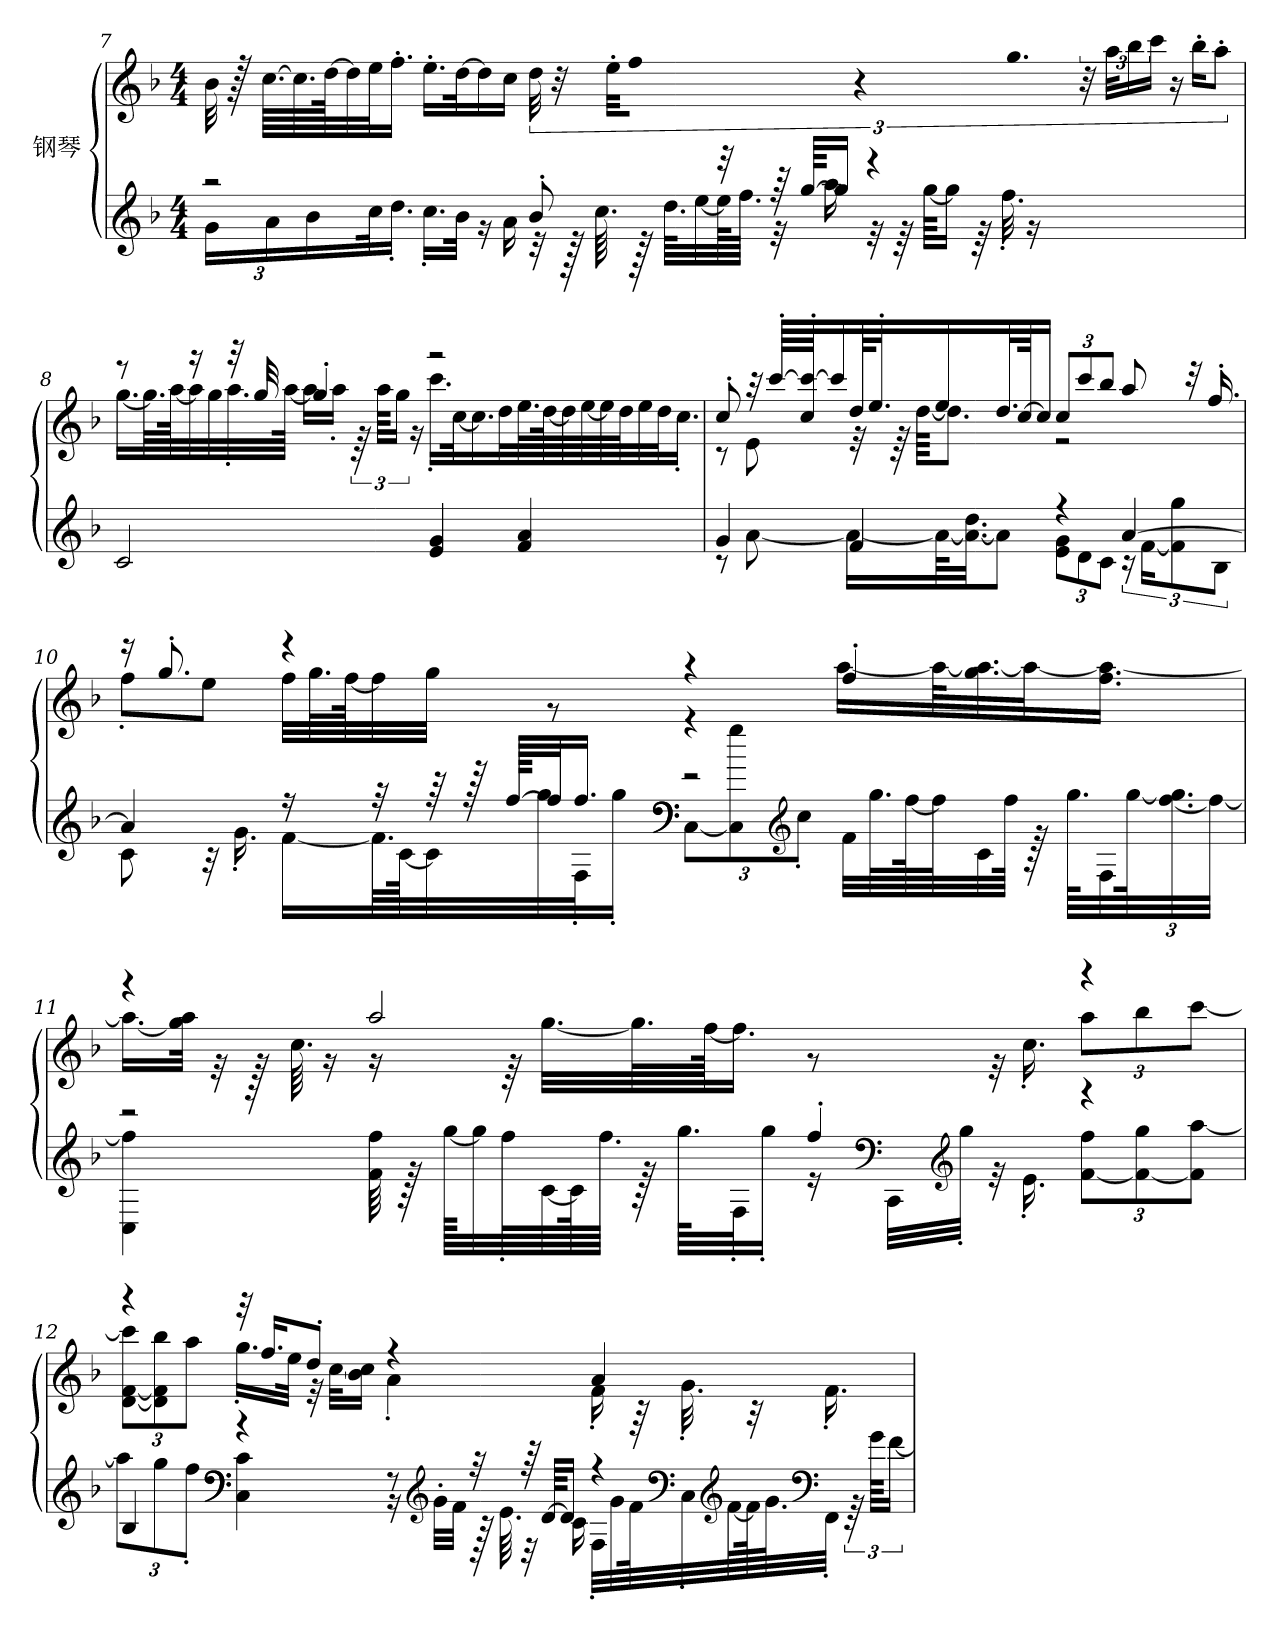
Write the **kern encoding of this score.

**kern	**kern
*part1	*part1
*staff2	*staff1
*I"钢琴	*
!!LO:LB:g=z
*clefG2	*clefG2
*k[b-]	*k[b-]
*M4/4	*M4/4
=7	=7
*^	*
*	*Xbrackettup	*
2r	24g\LL	32b-\
.	.	128r
.	.	[64.cc\LLLL
.	24a\	.
.	.	64.cc\]
.	24b-\	.
.	.	[128dd\JK
.	.	32dd\]
.	32cc\K	32ee\J
.	16.dd'\JJ	16.ff'\JJ
.	16.cc'\LL	16.ee'\LL
.	32b-\JJk	[32dd\K
.	16r	16dd\]
.	16a\	16cc\JJ
8b-'/	32r	48dd\
.	.	48r
.	128r	.
.	64.cc\	.
.	.	48ee'\LLL
.	128r	32ff\JJJ
.	64.dd\KLLL	.
.	[32ee\	128r
.	.	64.gg\
32r	128ee\KL]	48r
.	64.ff\JJJJ	.
.	.	48aa\KLL
64r	32r	.
.	.	24bb-\
[64gg/KKLL	.	.
16gg/JJ]	16aa\	.
.	.	24ccc\JJ
4r	32r	16r
.	64r	.
.	[64gg\KKLL	.
.	16gg\JJ]	16bb-'\KL
.	64r	8aa'\J
.	32.ff'\	.
.	16r	.
*v	*v	*
!!LO:LB:g=z
=8	=8
*	*^
2c/	8r	[16.gg\LL
.	.	64.gg\LL]
.	.	[128aa\JK
.	16r	32aa\]
.	.	32gg\
.	32r	32.aa'\
.	32gg/	.
.	.	[64aa\JJJk
.	4gg'/	16aa\LL]
.	.	16aa'\JJ
.	.	96r
.	.	96aa\KKLL
.	.	24gg\JJ
.	.	16r
4e/ 4g/	2r	16.ccc'\LL
.	.	[32cc\K
.	.	16.cc\]
.	.	32dd\L
4f/ 4a/	.	64.ee\L
.	.	[128dd\K
.	.	64dd\]
.	.	[64ee\
.	.	64ee\]
.	.	64dd\J
.	.	32ee\
.	.	32dd\J
.	.	16.cc'\JJ
!!LO:PB:g=z	!!
=9	=9	=9
*^	*	*
4g/	8r	8cc'/	8r
.	[8a\	32r	8e\
.	.	[64ccc'/LLLL	.
.	.	64cc/' 64ccc/_'JJ	.
.	.	16ccc/]	.
4f/	16a\LL_	64dd/KL	32r
.	.	32.ee'/J	.
.	.	.	64r
.	.	.	[64dd\KKKL
.	64a\KL_	16ee/	8.dd\J]
.	32.a\_ 32.dd\JJ	.	.
.	8a\J]	32.dd/L	.
.	.	[64cc/JK	.
.	.	16cc/JJ]	.
*	*	*Xbrackettup	*
4r	12e\ 12g\L	12cc/L	2r
.	12d\	12ccc/	.
.	12c\J	12bb-/J	.
*	*brackettup	*	*
[4a/	24r	8aa/	.
.	[24f\KL	.	.
.	12f\] 12gg\	.	.
.	.	32r	.
.	.	16.ff'/	.
.	12B-\J	.	.
!!LO:LB:g=z	!!
=10	=10	=10	=10
4a/]	8c\	16r	8ff'\L
.	.	8.gg'/	.
.	32r	.	8ee\J
.	16.g'\	.	.
16r	[16f\LL	4r	32ff\LLL
.	.	.	64.gg\L
.	.	.	[128ff\JK
32r	64.f\LL]	.	32ff\]
.	[128c\JK	.	.
64r	32c\]	.	32gg\JJJ
128r	.	.	.
[128ff/KKLLL	.	.	.
32ff/J]	32gg\	.	8r
16.ff/JJ	32F'\J	.	.
.	16gg'\JJ	.	.
*clefF4	*	*	*
*	*Xbrackettup	*	*
2r	[12C\L	4r	4r
.	12C\] 12gg\	.	.
*clefG2	*	*	*
.	12cc'\J	.	.
.	32f\LLL	4ff'/	[16aa\LL
.	64.gg\L	.	.
.	[128ff\K	.	.
.	64ff\J]	.	64aa\KL_
.	32c\	.	32.gg\ 32.aa\_
.	64ff\JJJk	.	.
.	128r	.	32aa\J_
.	64.gg\KLLL	.	.
.	32F\	.	16.ff\ 16.aa\_JJ
.	[96gg\K	.	.
.	[48.ff\ 48.gg\]	.	.
.	48ff\JJJ_	.	.
!!LO:LB:g=z	!!
=11	=11	=11	=11
2r	4C\ 4ff\]	4r	16.aa\LL_
.	.	.	32gg\ 32aa\]JJk
.	.	.	32r
.	.	.	128r
.	.	.	64.cc\
.	.	.	16r
.	64f\ 64ff\	2aa/	16r
.	128r	.	.
.	[128gg\KKLLL	.	.
.	32gg\]	.	.
.	64ff'\L	.	64r
.	[64c\	.	[32.gg\LLL
.	128c\K]	.	.
.	64.ff\JJJJ	.	.
.	128r	.	64.gg\L]
.	64.gg\KLLL	.	.
.	.	.	[128ff\JJK
.	32F'\J	.	16.ff\JJ]
.	16gg'\JJ	.	.
4ff'/	16r	.	8r
*clefF4	*	*	*
.	32CC\LLL	.	.
*clefG2	*	*	*
.	32gg'\JJJ	.	.
.	32r	.	32r
.	16.e'\	.	16.cc'\
4r	[12f\ 12ff\L	4r	12aa\L
.	12f\_ 12gg\	.	12bb-\
.	12f\] [12aa\J	.	[12ccc\J
!!LO:LB:g=z	!!
=12	=12	=12	=12
4B-/	12aa\L]	4r	[12d\ [12f\ 12ccc\]L
.	12gg\	.	12d\] 12f\] 12bb-\
.	12ff'\J	.	12aa\J
*clefF4	*	*	*
4r	4C\ 4c\	32r	16.gg'\LL
.	.	16.ff/KL	.
.	.	.	32ee\JJk
.	.	8dd'/J	32r
.	.	.	[32cc\KLL
.	.	.	16b-\ 16cc\]JJ
8r	16r	4r	4a'\
*clefG2	*	*	*
.	32g'\LLL	.	.
.	32f\JJJ	.	.
32r	128r	.	.
.	64.e\	.	.
64r	32r	.	.
[64d/KKLL	.	.	.
16d/JJ]	16c\	.	.
4r	32F'\LLL	4a/	16f'\
.	32g\	.	.
.	64f\K	.	64r
*clefF4	*	*	*
.	32C'\	.	32.g'\
*clefG2	*	*	*
.	[64f\L	.	.
.	128f\K]	.	32r
.	64.g\J	.	.
*clefF4	*	*	*
.	32FF'\JJJ	.	16.f'\
*	*brackettup	*	*
.	96r	.	.
.	96g\KKLL	.	.
.	[24f\JJ	.	.
*v	*v	*	*
*	*v	*v
=	=
*-	*-
